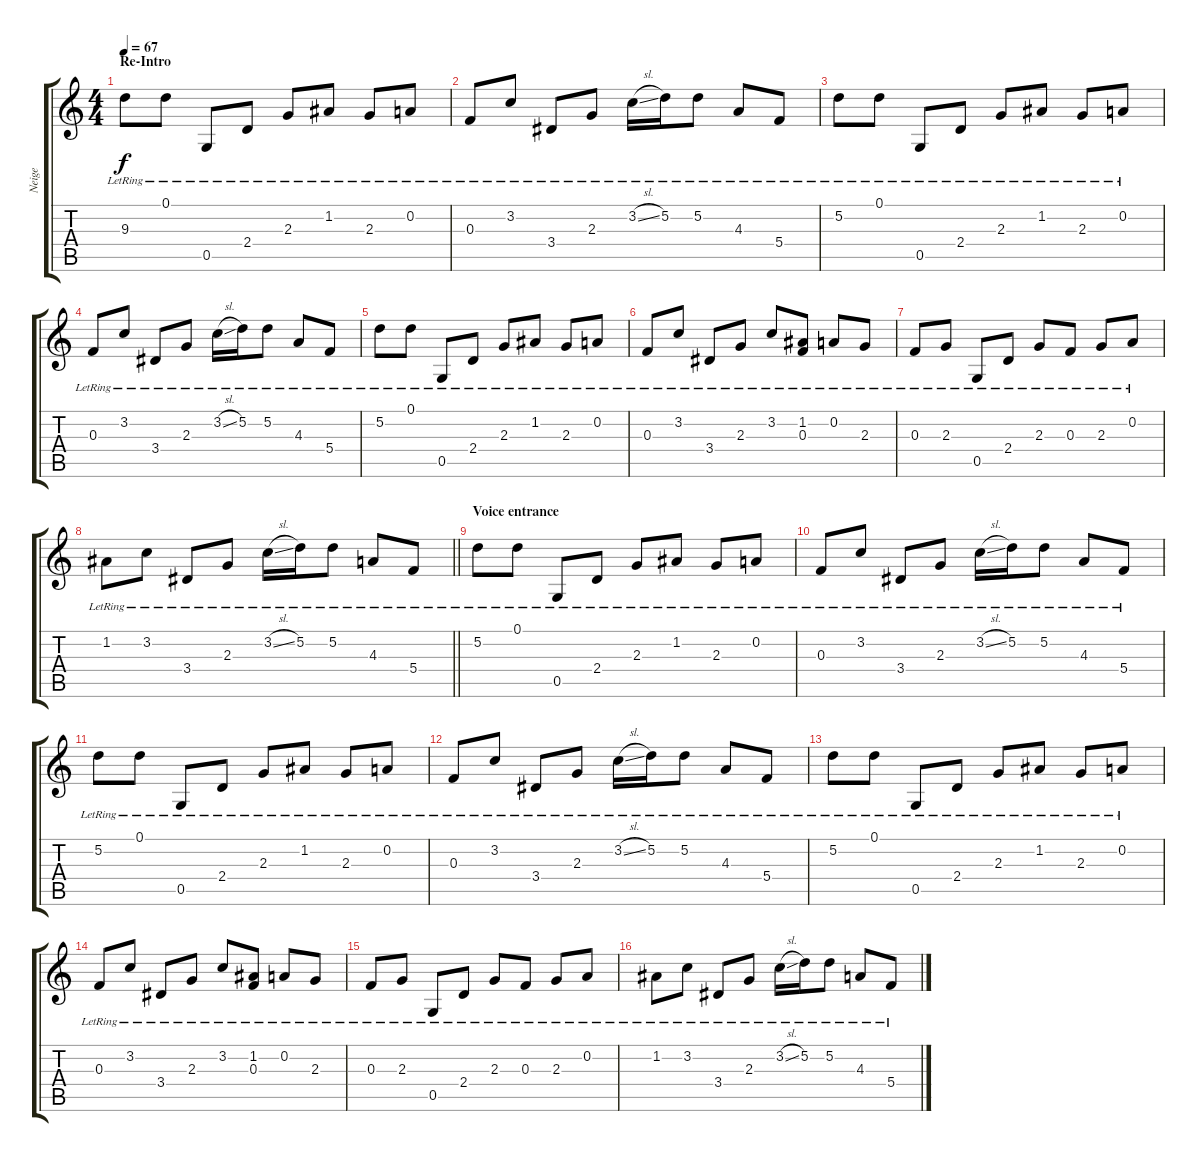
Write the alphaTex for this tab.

\track ("Neige" "Neige") {instrument electricguitarjazz}
\staff {score tabs}
\tuning (D4 A3 F3 C3 G2 D2) {hide}
\ts (4 4)
\section ("" "Re-Intro")
\tempo 67
\clef g2
\ks c
9.3{lr}.8{dy f} 0.1{lr}.8 0.5{lr}.8 2.4{lr}.8 2.3{lr}.8 1.2{lr}.8 2.3{lr}.8 0.2{lr}.8 |
0.3{lr}.8 3.2{lr}.8 3.4{lr}.8 2.3{lr}.8 3.2{sl lr}.16 5.2{lr}.16 5.2{lr}.8 4.3{lr}.8 5.4{lr}.8 |
5.2{lr}.8 0.1{lr}.8 0.5{lr}.8 2.4{lr}.8 2.3{lr}.8 1.2{lr}.8 2.3{lr}.8 0.2{lr}.8 |
0.3{lr}.8 3.2{lr}.8 3.4{lr}.8 2.3{lr}.8 3.2{sl lr}.16 5.2{lr}.16 5.2{lr}.8 4.3{lr}.8 5.4{lr}.8 |
5.2{lr}.8 0.1{lr}.8 0.5{lr}.8 2.4{lr}.8 2.3{lr}.8 1.2{lr}.8 2.3{lr}.8 0.2{lr}.8 |
0.3{lr}.8 3.2{lr}.8 3.4{lr}.8 2.3{lr}.8 3.2{lr}.8 (1.2{lr} 0.3{lr}).8 0.2{lr}.8 2.3{lr}.8 |
0.3{lr}.8 2.3{lr}.8 0.5{lr}.8 2.4{lr}.8 2.3{lr}.8 0.3{lr}.8 2.3{lr}.8 0.2{lr}.8 |
\barLineRight lightlight
1.2{lr}.8 3.2{lr}.8 3.4{lr}.8 2.3{lr}.8 3.2{sl lr}.16 5.2{lr}.16 5.2{lr}.8 4.3{lr}.8 5.4{lr}.8 |
\section ("" "Voice entrance")
5.2{lr}.8 0.1{lr}.8 0.5{lr}.8 2.4{lr}.8 2.3{lr}.8 1.2{lr}.8 2.3{lr}.8 0.2{lr}.8 |
0.3{lr}.8 3.2{lr}.8 3.4{lr}.8 2.3{lr}.8 3.2{sl lr}.16 5.2{lr}.16 5.2{lr}.8 4.3{lr}.8 5.4{lr}.8 |
5.2{lr}.8 0.1{lr}.8 0.5{lr}.8 2.4{lr}.8 2.3{lr}.8 1.2{lr}.8 2.3{lr}.8 0.2{lr}.8 |
0.3{lr}.8 3.2{lr}.8 3.4{lr}.8 2.3{lr}.8 3.2{sl lr}.16 5.2{lr}.16 5.2{lr}.8 4.3{lr}.8 5.4{lr}.8 |
5.2{lr}.8 0.1{lr}.8 0.5{lr}.8 2.4{lr}.8 2.3{lr}.8 1.2{lr}.8 2.3{lr}.8 0.2{lr}.8 |
0.3{lr}.8 3.2{lr}.8 3.4{lr}.8 2.3{lr}.8 3.2{lr}.8 (1.2{lr} 0.3{lr}).8 0.2{lr}.8 2.3{lr}.8 |
0.3{lr}.8 2.3{lr}.8 0.5{lr}.8 2.4{lr}.8 2.3{lr}.8 0.3{lr}.8 2.3{lr}.8 0.2{lr}.8 |
1.2{lr}.8 3.2{lr}.8 3.4{lr}.8 2.3{lr}.8 3.2{sl lr}.16 5.2{lr}.16 5.2{lr}.8 4.3{lr}.8 5.4{lr}.8
